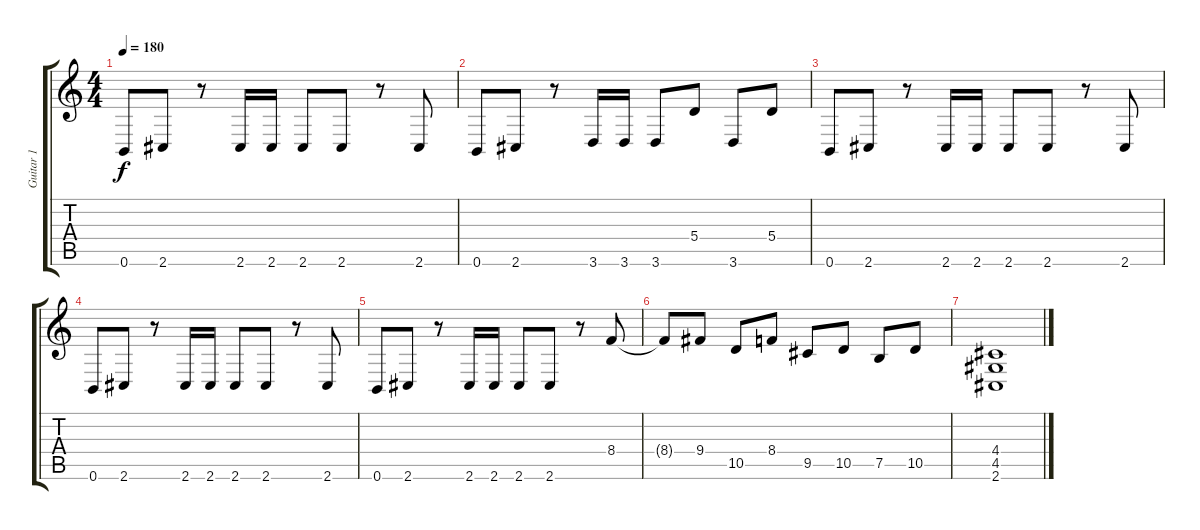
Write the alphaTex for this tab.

\track ("Guitar 1" "Guitar 1") {instrument overdrivenguitar}
\staff {score tabs}
\tuning (B3 Gb3 D3 A2 E2 B1) {hide}
\ts (4 4)
\tempo 180
\clef g2
\ks c
0.6.8{dy f} 2.6.8 r.8 2.6.16 2.6.16 2.6.8 2.6.8 r.8 2.6.8 |
0.6.8 2.6.8 r.8 3.6.16 3.6.16 3.6.8 5.4.8 3.6.8 5.4.8 |
0.6.8 2.6.8 r.8 2.6.16 2.6.16 2.6.8 2.6.8 r.8 2.6.8 |
0.6.8 2.6.8 r.8 2.6.16 2.6.16 2.6.8 2.6.8 r.8 2.6.8 |
0.6.8 2.6.8 r.8 2.6.16 2.6.16 2.6.8 2.6.8 r.8 8.4.8 |
8.4{t}.8 9.4.8 10.5.8 8.4.8 9.5.8 10.5.8 7.5.8 10.5.8 |
(4.4 4.5 2.6).1
